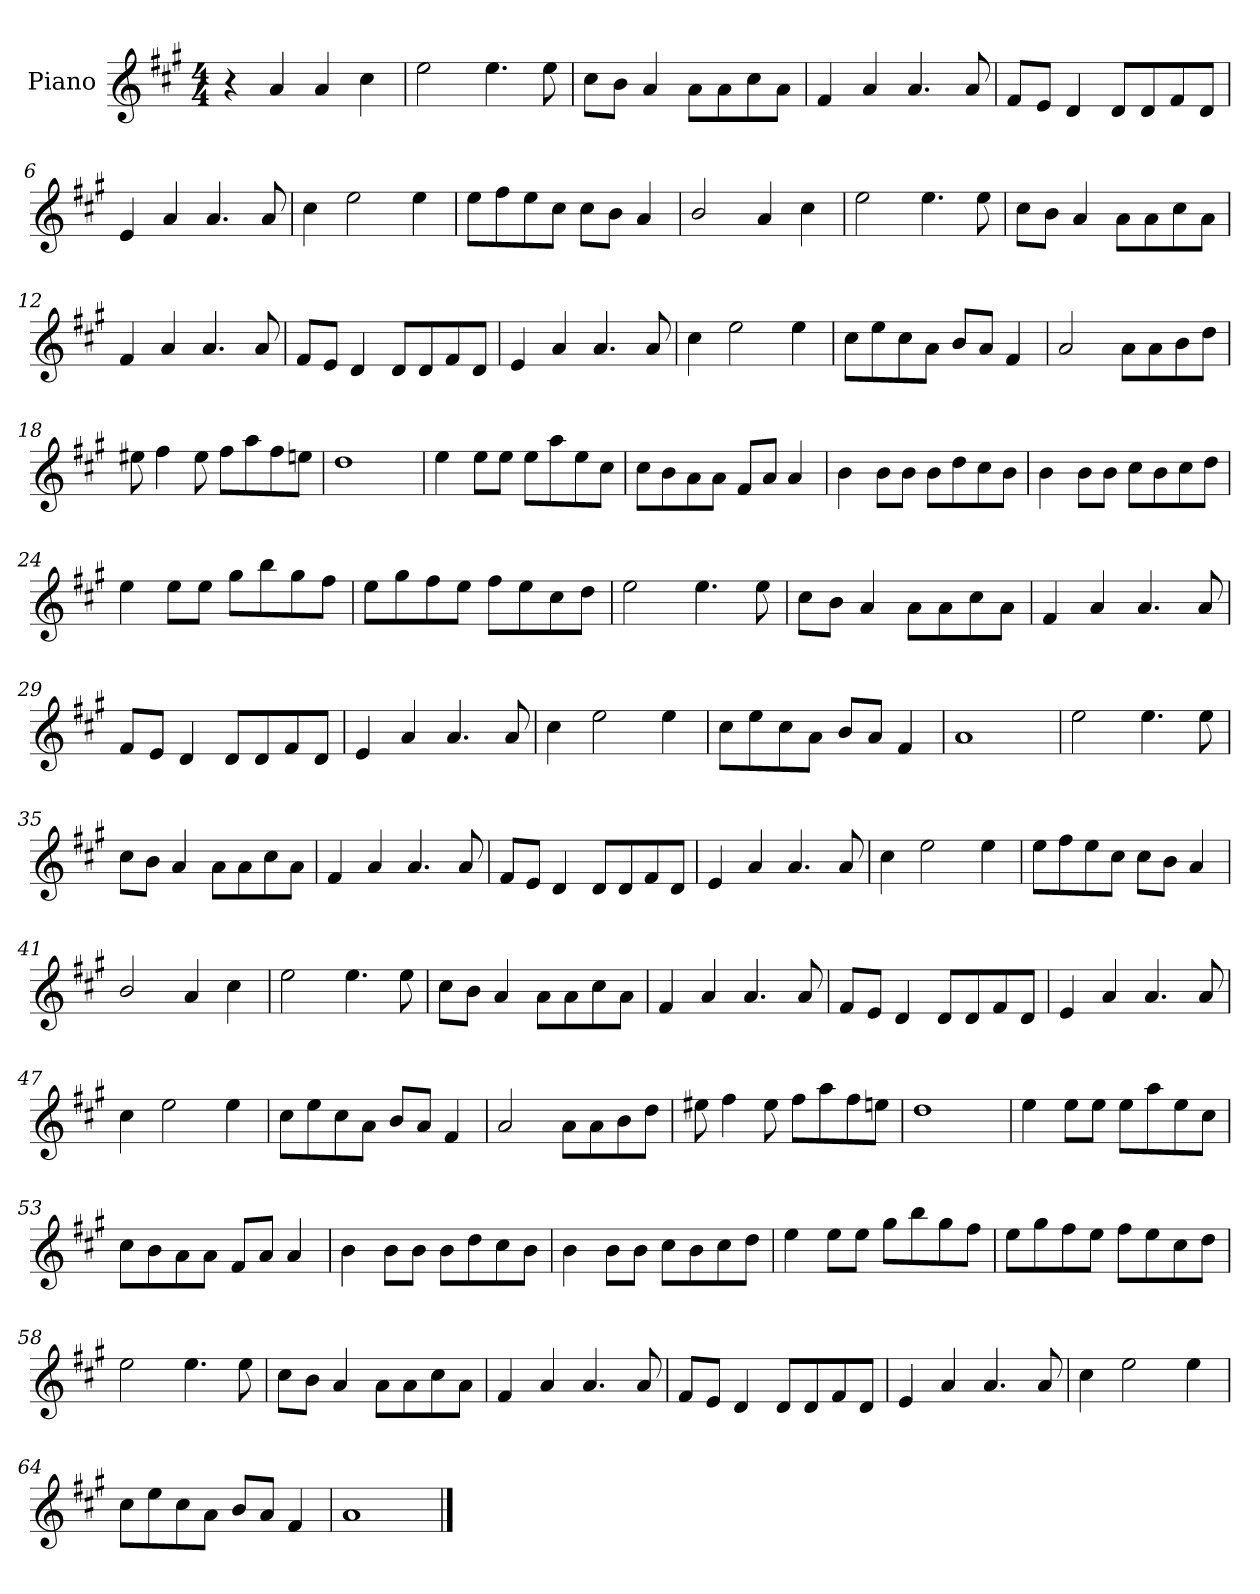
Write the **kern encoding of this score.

**kern
*part1
*staff1
*I"Piano
*I'Pno
*clefG2
*k[f#c#g#]
*M4/4
=1
4r
4a/
4a/
4cc#\
=2
2ee\
4.ee\
8ee\
=3
8cc#\L
8b\J
4a/
8a\L
8a\
8cc#\
8a\J
=4
4f#/
4a/
4.a/
8a/
=5
8f#/L
8e/J
4d/
8d/L
8d/
8f#/
8d/J
=6
4e/
4a/
4.a/
8a/
=7
4cc#\
2ee\
4ee\
=8
8ee\L
8ff#\
8ee\
8cc#\J
8cc#\L
8b\J
4a/
=9
2b/
4a/
4cc#\
=10
2ee\
4.ee\
8ee\
=11
8cc#\L
8b\J
4a/
8a\L
8a\
8cc#\
8a\J
=12
4f#/
4a/
4.a/
8a/
=13
8f#/L
8e/J
4d/
8d/L
8d/
8f#/
8d/J
=14
4e/
4a/
4.a/
8a/
=15
4cc#\
2ee\
4ee\
=16
8cc#\L
8ee\
8cc#\
8a\J
8b/L
8a/J
4f#/
=17
2a/
8a\L
8a\
8b\
8dd\J
=18
8ee#X\
4ff#\
8ee#\
8ff#\L
8aa\
8ff#\
8een\J
=19
1dd
=20
4ee\
8ee\L
8ee\J
8ee\L
8aa\
8ee\
8cc#\J
=21
8cc#\L
8b\
8a\
8a\J
8f#/L
8a/J
4a/
=22
4b\
8b\L
8b\J
8b\L
8dd\
8cc#\
8b\J
=23
4b\
8b\L
8b\J
8cc#\L
8b\
8cc#\
8dd\J
=24
4ee\
8ee\L
8ee\J
8gg#\L
8bb\
8gg#\
8ff#\J
=25
8ee\L
8gg#\
8ff#\
8ee\J
8ff#\L
8ee\
8cc#\
8dd\J
=26
2ee\
4.ee\
8ee\
=27
8cc#\L
8b\J
4a/
8a\L
8a\
8cc#\
8a\J
=28
4f#/
4a/
4.a/
8a/
=29
8f#/L
8e/J
4d/
8d/L
8d/
8f#/
8d/J
=30
4e/
4a/
4.a/
8a/
=31
4cc#\
2ee\
4ee\
=32
8cc#\L
8ee\
8cc#\
8a\J
8b/L
8a/J
4f#/
=33
1a
=34
2ee\
4.ee\
8ee\
=35
8cc#\L
8b\J
4a/
8a\L
8a\
8cc#\
8a\J
=36
4f#/
4a/
4.a/
8a/
=37
8f#/L
8e/J
4d/
8d/L
8d/
8f#/
8d/J
=38
4e/
4a/
4.a/
8a/
=39
4cc#\
2ee\
4ee\
=40
8ee\L
8ff#\
8ee\
8cc#\J
8cc#\L
8b\J
4a/
=41
2b/
4a/
4cc#\
=42
2ee\
4.ee\
8ee\
=43
8cc#\L
8b\J
4a/
8a\L
8a\
8cc#\
8a\J
=44
4f#/
4a/
4.a/
8a/
=45
8f#/L
8e/J
4d/
8d/L
8d/
8f#/
8d/J
=46
4e/
4a/
4.a/
8a/
=47
4cc#\
2ee\
4ee\
=48
8cc#\L
8ee\
8cc#\
8a\J
8b/L
8a/J
4f#/
=49
2a/
8a\L
8a\
8b\
8dd\J
=50
8ee#X\
4ff#\
8ee#\
8ff#\L
8aa\
8ff#\
8een\J
=51
1dd
=52
4ee\
8ee\L
8ee\J
8ee\L
8aa\
8ee\
8cc#\J
=53
8cc#\L
8b\
8a\
8a\J
8f#/L
8a/J
4a/
=54
4b\
8b\L
8b\J
8b\L
8dd\
8cc#\
8b\J
=55
4b\
8b\L
8b\J
8cc#\L
8b\
8cc#\
8dd\J
=56
4ee\
8ee\L
8ee\J
8gg#\L
8bb\
8gg#\
8ff#\J
=57
8ee\L
8gg#\
8ff#\
8ee\J
8ff#\L
8ee\
8cc#\
8dd\J
=58
2ee\
4.ee\
8ee\
=59
8cc#\L
8b\J
4a/
8a\L
8a\
8cc#\
8a\J
=60
4f#/
4a/
4.a/
8a/
=61
8f#/L
8e/J
4d/
8d/L
8d/
8f#/
8d/J
=62
4e/
4a/
4.a/
8a/
=63
4cc#\
2ee\
4ee\
=64
8cc#\L
8ee\
8cc#\
8a\J
8b/L
8a/J
4f#/
=65
1a
==
*-
